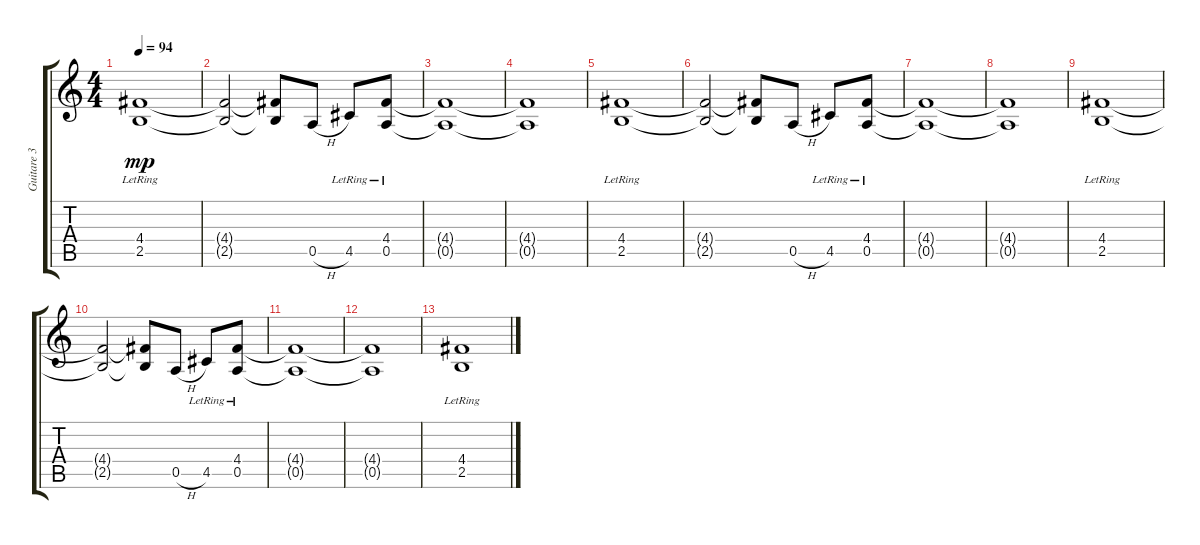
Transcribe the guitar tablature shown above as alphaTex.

\track ("Guitare 3" "Guitare 3") {instrument acousticguitarsteel}
\staff {score tabs}
\tuning (E4 B3 G3 D3 A2 E2) {hide}
\ts (4 4)
\tempo 94
\clef g2
\ks c
(4.4{lr} 2.5{lr}).1{dy mp} |
(4.4{t} 2.5{t}).2 (4.4{t} 2.5{t}).8 0.5{h}.8 4.5{lr}.8 (4.4{lr} 0.5{lr}).8 |
(4.4{t} 0.5{t}).1 |
(4.4{t} 0.5{t}).1 |
(4.4{lr} 2.5{lr}).1 |
(4.4{t} 2.5{t}).2 (4.4{t} 2.5{t}).8 0.5{h}.8 4.5{lr}.8 (4.4{lr} 0.5{lr}).8 |
(4.4{t} 0.5{t}).1 |
(4.4{t} 0.5{t}).1 |
(4.4{lr} 2.5{lr}).1 |
(4.4{t} 2.5{t}).2 (4.4{t} 2.5{t}).8 0.5{h}.8 4.5{lr}.8 (4.4{lr} 0.5{lr}).8 |
(4.4{t} 0.5{t}).1 |
(4.4{t} 0.5{t}).1 |
(4.4{lr} 2.5{lr}).1
